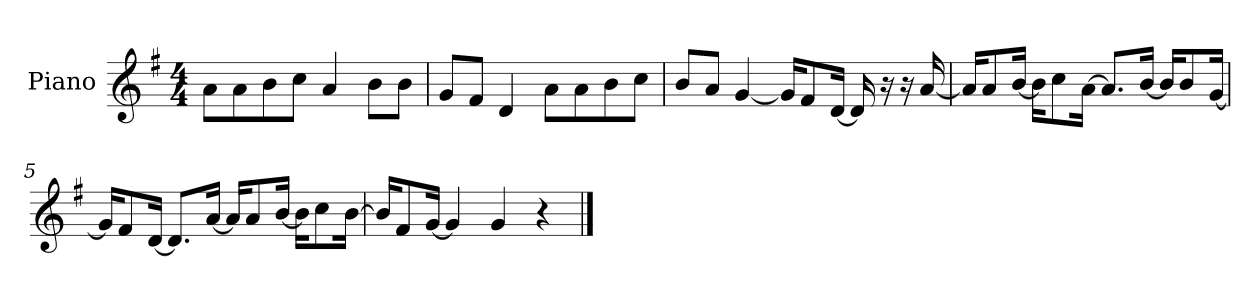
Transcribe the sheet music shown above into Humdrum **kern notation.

**kern
*part1
*staff1
*I"Piano
*I'P-no
*clefG2
*k[f#]
*M4/4
*MM90
=1
8a\L
8a\
8b\
8cc\J
4a/
8b\L
8b\J
=2
8g/L
8f#/J
4d/
8a\L
8a\
8b\
8cc\J
=3
8b/L
8a/J
[4g/
16g/KL]
8f#/
[16d/Jk
16d/]
16r
16r
[16a/
=4
16a/KL]
8a/
[16b/Jk
16b\KL]
8cc\
[16a\Jk
8.a/L]
[16b/Jk
16b/KL]
8b/
[16g/Jk
!!LO:LB:g=z
=5
16g/KL]
8f#/
[16d/Jk
8.d/L]
[16a/Jk
16a/KL]
8a/
[16b/Jk
16b\KL]
8cc\
[16b\Jk
=6
16b/KL]
8f#/
[16g/Jk
4g/]
4g/
4r
==
*-
